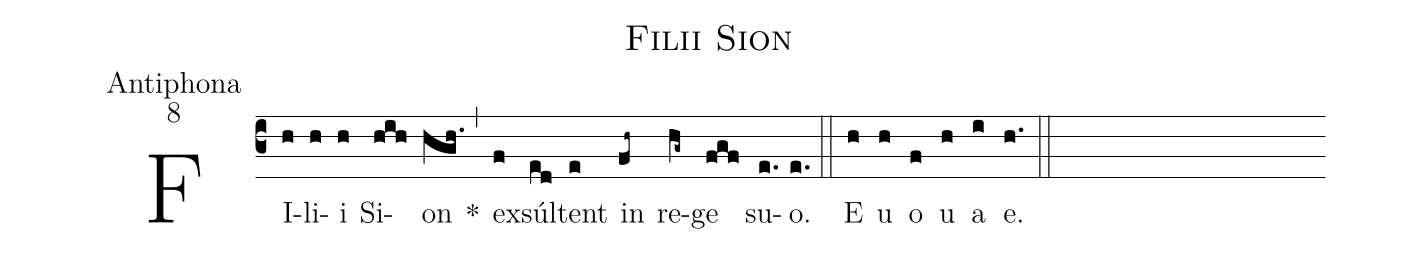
name:Filii Sion;
office-part:Antiphona;
mode:8;
%%
(c3) FI(h)li(h)i(h) Si(hih)on(hgh.) *(,) ex(f)súl(ed)tent(e) in(fh~) re(hg~)ge(fgf) su(e.)o.(e.) (::) E(h) u(h) o(f) u(h) a(i) e.(h.) (::)
